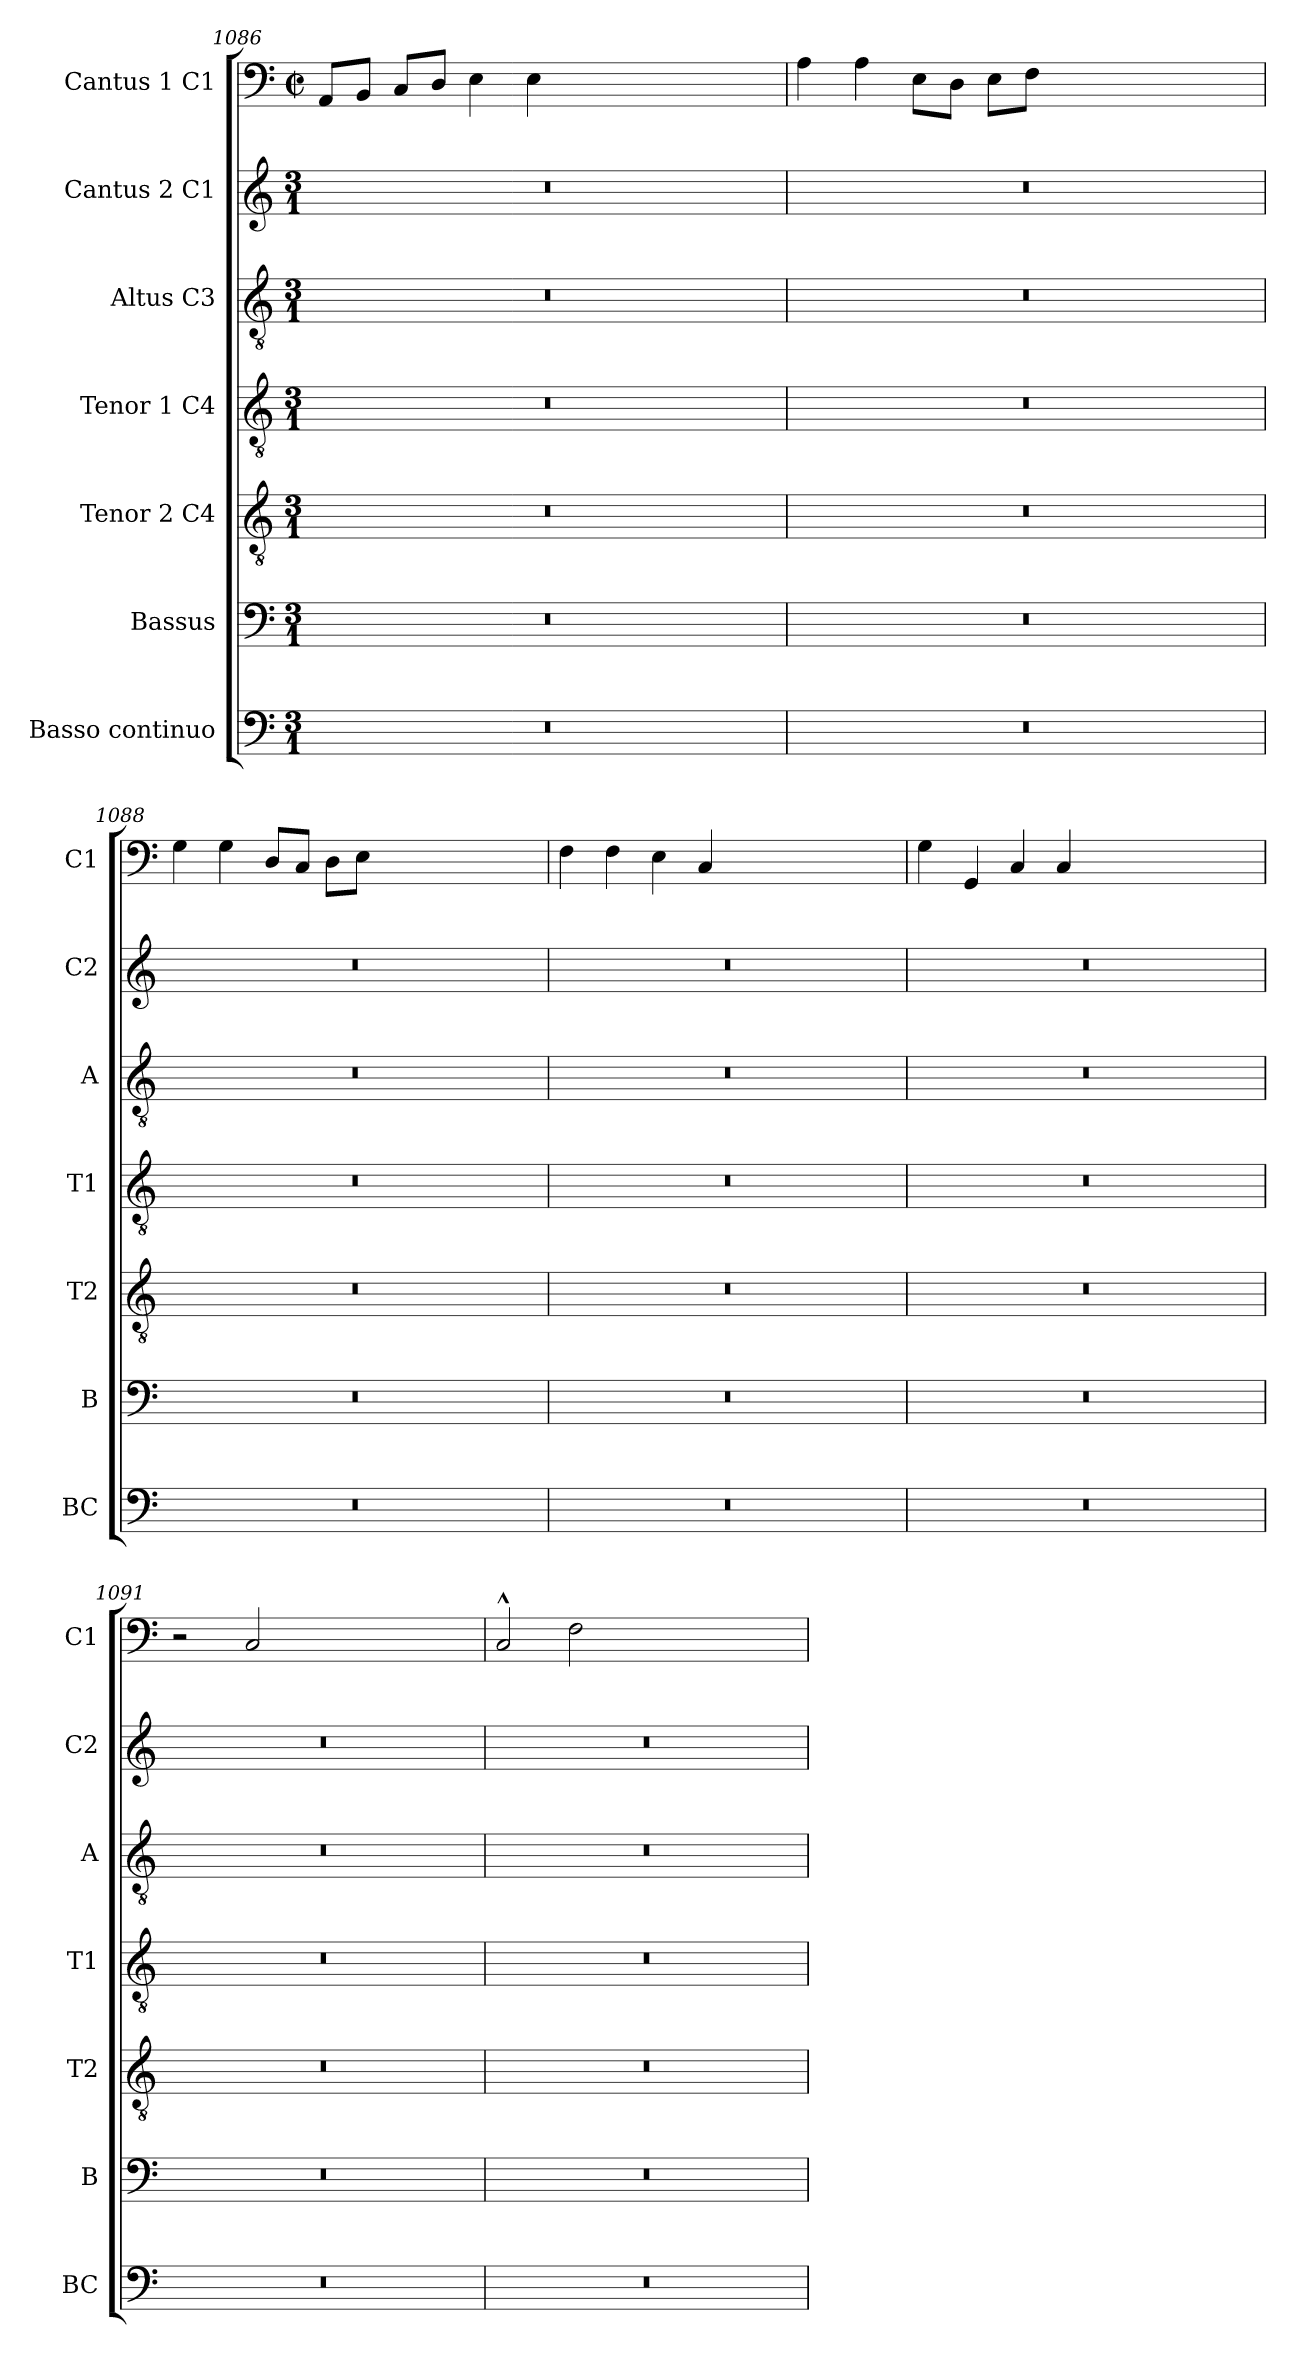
**kern	**kern	**kern	**kern	**kern	**kern	**kern
*part7	*part6	*part5	*part4	*part3	*part2	*part1
*staff7	*staff6	*staff5	*staff4	*staff3	*staff2	*staff1
*I"Basso continuo	*I"Bassus	*I"Tenor 2 C4	*I"Tenor 1 C4	*I"Altus C3	*I"Cantus 2 C1	*I"Cantus 1 C1
*I'BC	*I'B	*I'T2	*I'T1	*I'A	*I'C2	*I'C1
!!LO:LB:g=z
*clefF4	*clefF4	*clefGv2	*clefGv2	*clefGv2	*clefG2	*clefF4
*ITrd7c12	*	*	*	*	*	*
*k[]	*k[]	*k[]	*k[]	*k[]	*k[]	*k[]
*C:	*C:	*C:	*C:	*C:	*C:	*C:
*M3/1	*M3/1	*M3/1	*M3/1	*M3/1	*M3/1	*M2/2
*	*	*	*	*	*	*met(c|)
=1086	=1086	=1086	=1086	=1086	=1086	=1086
0.r	0.r	0.r	0.r	0.r	0.r	8AA/L
.	.	.	.	.	.	8BB/J
.	.	.	.	.	.	8C/L
.	.	.	.	.	.	8D/J
.	.	.	.	.	.	4E\
.	.	.	.	.	.	4E\
.	.	.	.	.	.	0ryy
=1087	=1087	=1087	=1087	=1087	=1087	=1087
0.r	0.r	0.r	0.r	0.r	0.r	4A\
.	.	.	.	.	.	4A\
.	.	.	.	.	.	8E\L
.	.	.	.	.	.	8D\J
.	.	.	.	.	.	8E\L
.	.	.	.	.	.	8F\J
.	.	.	.	.	.	0ryy
=1088	=1088	=1088	=1088	=1088	=1088	=1088
0.r	0.r	0.r	0.r	0.r	0.r	4G\
.	.	.	.	.	.	4G\
.	.	.	.	.	.	8D/L
.	.	.	.	.	.	8C/J
.	.	.	.	.	.	8D\L
.	.	.	.	.	.	8E\J
.	.	.	.	.	.	0ryy
=1089	=1089	=1089	=1089	=1089	=1089	=1089
0.r	0.r	0.r	0.r	0.r	0.r	4F\
.	.	.	.	.	.	4F\
.	.	.	.	.	.	4E\
.	.	.	.	.	.	4C/
.	.	.	.	.	.	0ryy
=1090	=1090	=1090	=1090	=1090	=1090	=1090
0.r	0.r	0.r	0.r	0.r	0.r	4G\
.	.	.	.	.	.	4GG/
.	.	.	.	.	.	4C/
.	.	.	.	.	.	4C/
.	.	.	.	.	.	0ryy
=1091	=1091	=1091	=1091	=1091	=1091	=1091
0.r	0.r	0.r	0.r	0.r	0.r	2r
.	.	.	.	.	.	2C/
.	.	.	.	.	.	0ryy
!!LO:LB:g=z
=1092	=1092	=1092	=1092	=1092	=1092	=1092
0.r	0.r	0.r	0.r	0.r	0.r	2C^^</
.	.	.	.	.	.	2F\
.	.	.	.	.	.	0ryy
=	=	=	=	=	=	=
*-	*-	*-	*-	*-	*-	*-
